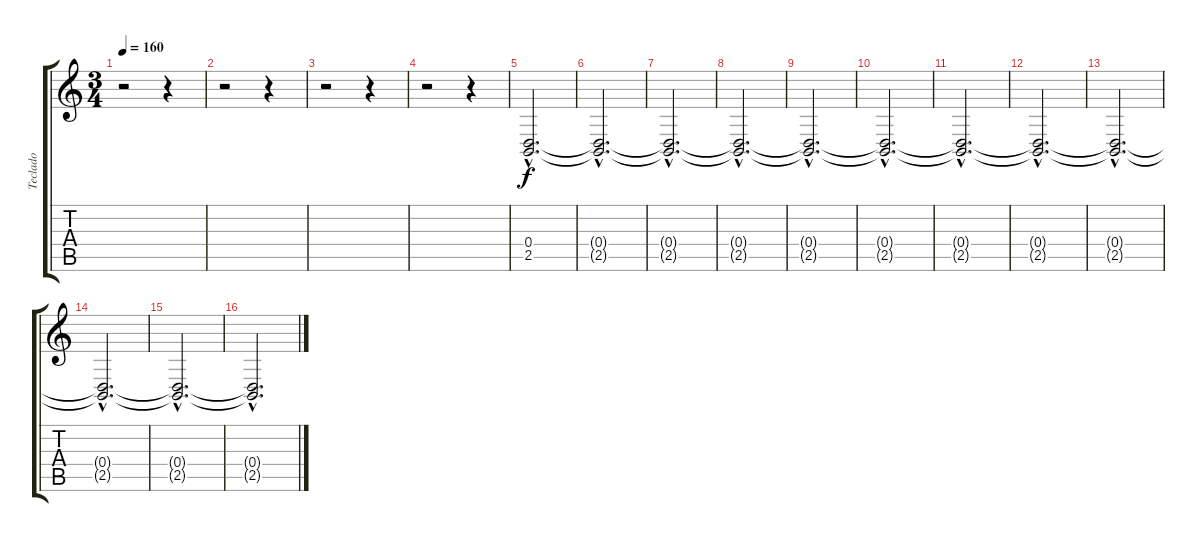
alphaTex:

\track ("Teclado" "Teclado") {instrument applause}
\staff {score tabs}
\tuning (E4 B3 G3 D3 A2 E2) {hide}
\ts (3 4)
\tempo 160
\clef g2
\ks c
r.2{dy f} r.4 |
r.2 r.4 |
r.2 r.4 |
r.2 r.4 |
(0.4{hac} 2.5{hac}).2{d volume 7} |
(0.4{hac t} 2.5{hac t}).2{d} |
(0.4{hac t} 2.5{hac t}).2{d volume 2} |
(0.4{hac t} 2.5{hac t}).2{d} |
(0.4{hac t} 2.5{hac t}).2{d volume 5} |
(0.4{hac t} 2.5{hac t}).2{d} |
(0.4{hac t} 2.5{hac t}).2{d} |
(0.4{hac t} 2.5{hac t}).2{d volume 6} |
(0.4{hac t} 2.5{hac t}).2{d} |
(0.4{hac t} 2.5{hac t}).2{d volume 4} |
(0.4{hac t} 2.5{hac t}).2{d} |
(0.4{hac t} 2.5{hac t}).2{d}
